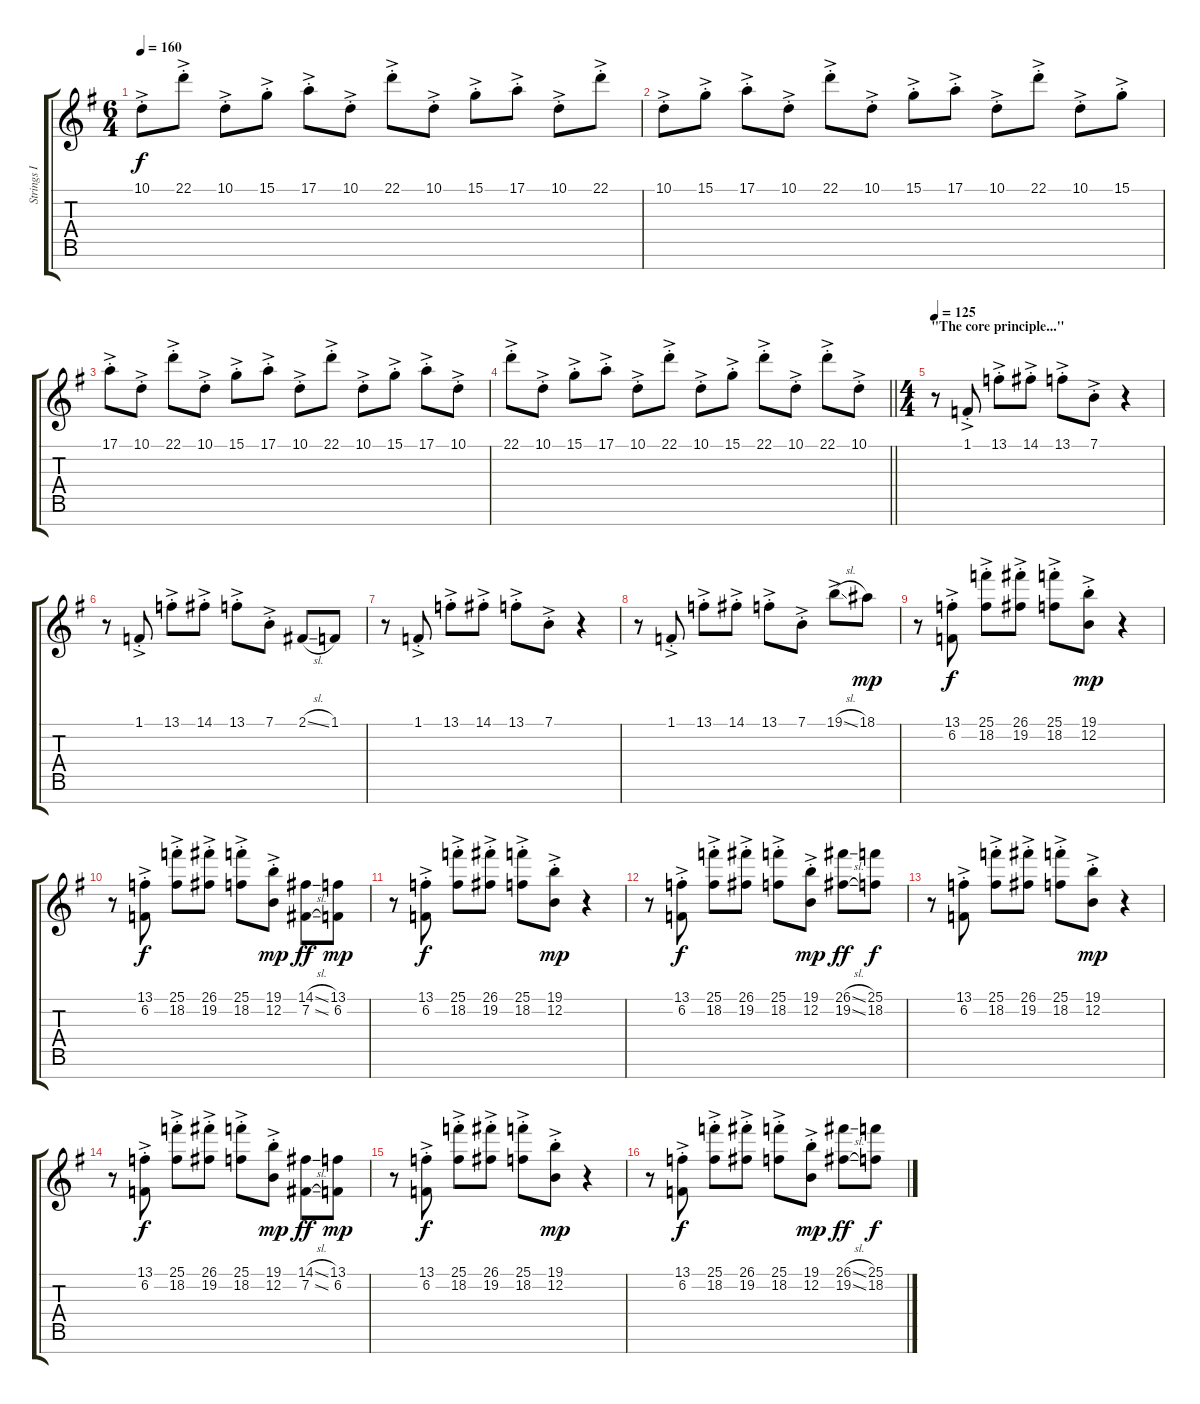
\track ("Strings I" "Strings I") {instrument stringensemble1}
\staff {score tabs}
\tuning (E4 B3 G3 D3 A2 E2 B1) {hide}
\ts (6 4)
\tempo 160
\clef g2
\ks g
10.1{ac st}.8{dy f} 22.1{ac st}.8 10.1{ac st}.8 15.1{ac st}.8 17.1{ac st}.8 10.1{ac st}.8 22.1{ac st}.8 10.1{ac st}.8 15.1{ac st}.8 17.1{ac st}.8 10.1{ac st}.8 22.1{ac st}.8 |
10.1{ac st}.8 15.1{ac st}.8 17.1{ac st}.8 10.1{ac st}.8 22.1{ac st}.8 10.1{ac st}.8 15.1{ac st}.8 17.1{ac st}.8 10.1{ac st}.8 22.1{ac st}.8 10.1{ac st}.8 15.1{ac st}.8 |
17.1{ac st}.8 10.1{ac st}.8 22.1{ac st}.8 10.1{ac st}.8 15.1{ac st}.8 17.1{ac st}.8 10.1{ac st}.8 22.1{ac st}.8 10.1{ac st}.8 15.1{ac st}.8 17.1{ac st}.8 10.1{ac st}.8 |
\barLineRight lightlight
22.1{ac st}.8 10.1{ac st}.8 15.1{ac st}.8 17.1{ac st}.8 10.1{ac st}.8 22.1{ac st}.8 10.1{ac st}.8 15.1{ac st}.8 22.1{ac st}.8 10.1{ac st}.8 22.1{ac st}.8 10.1{ac st}.8 |
\ts (4 4)
\section ("" "\"The core principle...\"")
\tempo 125
r.8{volume 6} 1.1{ac st}.8 13.1{ac st}.8 14.1{ac st}.8 13.1{ac st}.8 7.1{ac st}.8 r.4 |
r.8 1.1{ac st}.8 13.1{ac st}.8 14.1{ac st}.8 13.1{ac st}.8 7.1{ac st}.8 2.1{sl}.8 1.1.8 |
r.8 1.1{ac st}.8 13.1{ac st}.8 14.1{ac st}.8 13.1{ac st}.8 7.1{ac st}.8 r.4 |
r.8 1.1{ac st}.8 13.1{ac st}.8 14.1{ac st}.8 13.1{ac st}.8 7.1{ac st}.8 19.1{sl ac}.8 18.1.8{dy mp} |
r.8 (13.1{ac st} 6.2{ac st}).8{dy f} (25.1{ac st} 18.2{ac st}).8 (26.1{ac st} 19.2{ac st}).8 (25.1{ac st} 18.2{ac st}).8 (19.1{ac st} 12.2{ac st}).8{dy mp} r.4 |
r.8 (13.1{ac st} 6.2{ac st}).8{dy f} (25.1{ac st} 18.2{ac st}).8 (26.1{ac st} 19.2{ac st}).8 (25.1{ac st} 18.2{ac st}).8 (19.1{ac st} 12.2{ac st}).8{dy mp} (14.1{sl} 7.2{sl}).8{dy ff} (13.1 6.2).8{dy mp} |
r.8 (13.1{ac st} 6.2{ac st}).8{dy f} (25.1{ac st} 18.2{ac st}).8 (26.1{ac st} 19.2{ac st}).8 (25.1{ac st} 18.2{ac st}).8 (19.1{ac st} 12.2{ac st}).8{dy mp} r.4 |
r.8 (13.1{ac st} 6.2{ac st}).8{dy f} (25.1{ac st} 18.2{ac st}).8 (26.1{ac st} 19.2{ac st}).8 (25.1{ac st} 18.2{ac st}).8 (19.1{ac st} 12.2{ac st}).8{dy mp} (26.1{sl} 19.2{sl}).8{dy ff} (25.1 18.2).8{dy f} |
r.8 (13.1{ac st} 6.2{ac st}).8 (25.1{ac st} 18.2{ac st}).8 (26.1{ac st} 19.2{ac st}).8 (25.1{ac st} 18.2{ac st}).8 (19.1{ac st} 12.2{ac st}).8{dy mp} r.4 |
r.8 (13.1{ac st} 6.2{ac st}).8{dy f} (25.1{ac st} 18.2{ac st}).8 (26.1{ac st} 19.2{ac st}).8 (25.1{ac st} 18.2{ac st}).8 (19.1{ac st} 12.2{ac st}).8{dy mp} (14.1{sl} 7.2{sl}).8{dy ff} (13.1 6.2).8{dy mp} |
r.8 (13.1{ac st} 6.2{ac st}).8{dy f} (25.1{ac st} 18.2{ac st}).8 (26.1{ac st} 19.2{ac st}).8 (25.1{ac st} 18.2{ac st}).8 (19.1{ac st} 12.2{ac st}).8{dy mp} r.4 |
r.8 (13.1{ac st} 6.2{ac st}).8{dy f} (25.1{ac st} 18.2{ac st}).8 (26.1{ac st} 19.2{ac st}).8 (25.1{ac st} 18.2{ac st}).8 (19.1{ac st} 12.2{ac st}).8{dy mp} (26.1{sl} 19.2{sl}).8{dy ff} (25.1 18.2).8{dy f}
